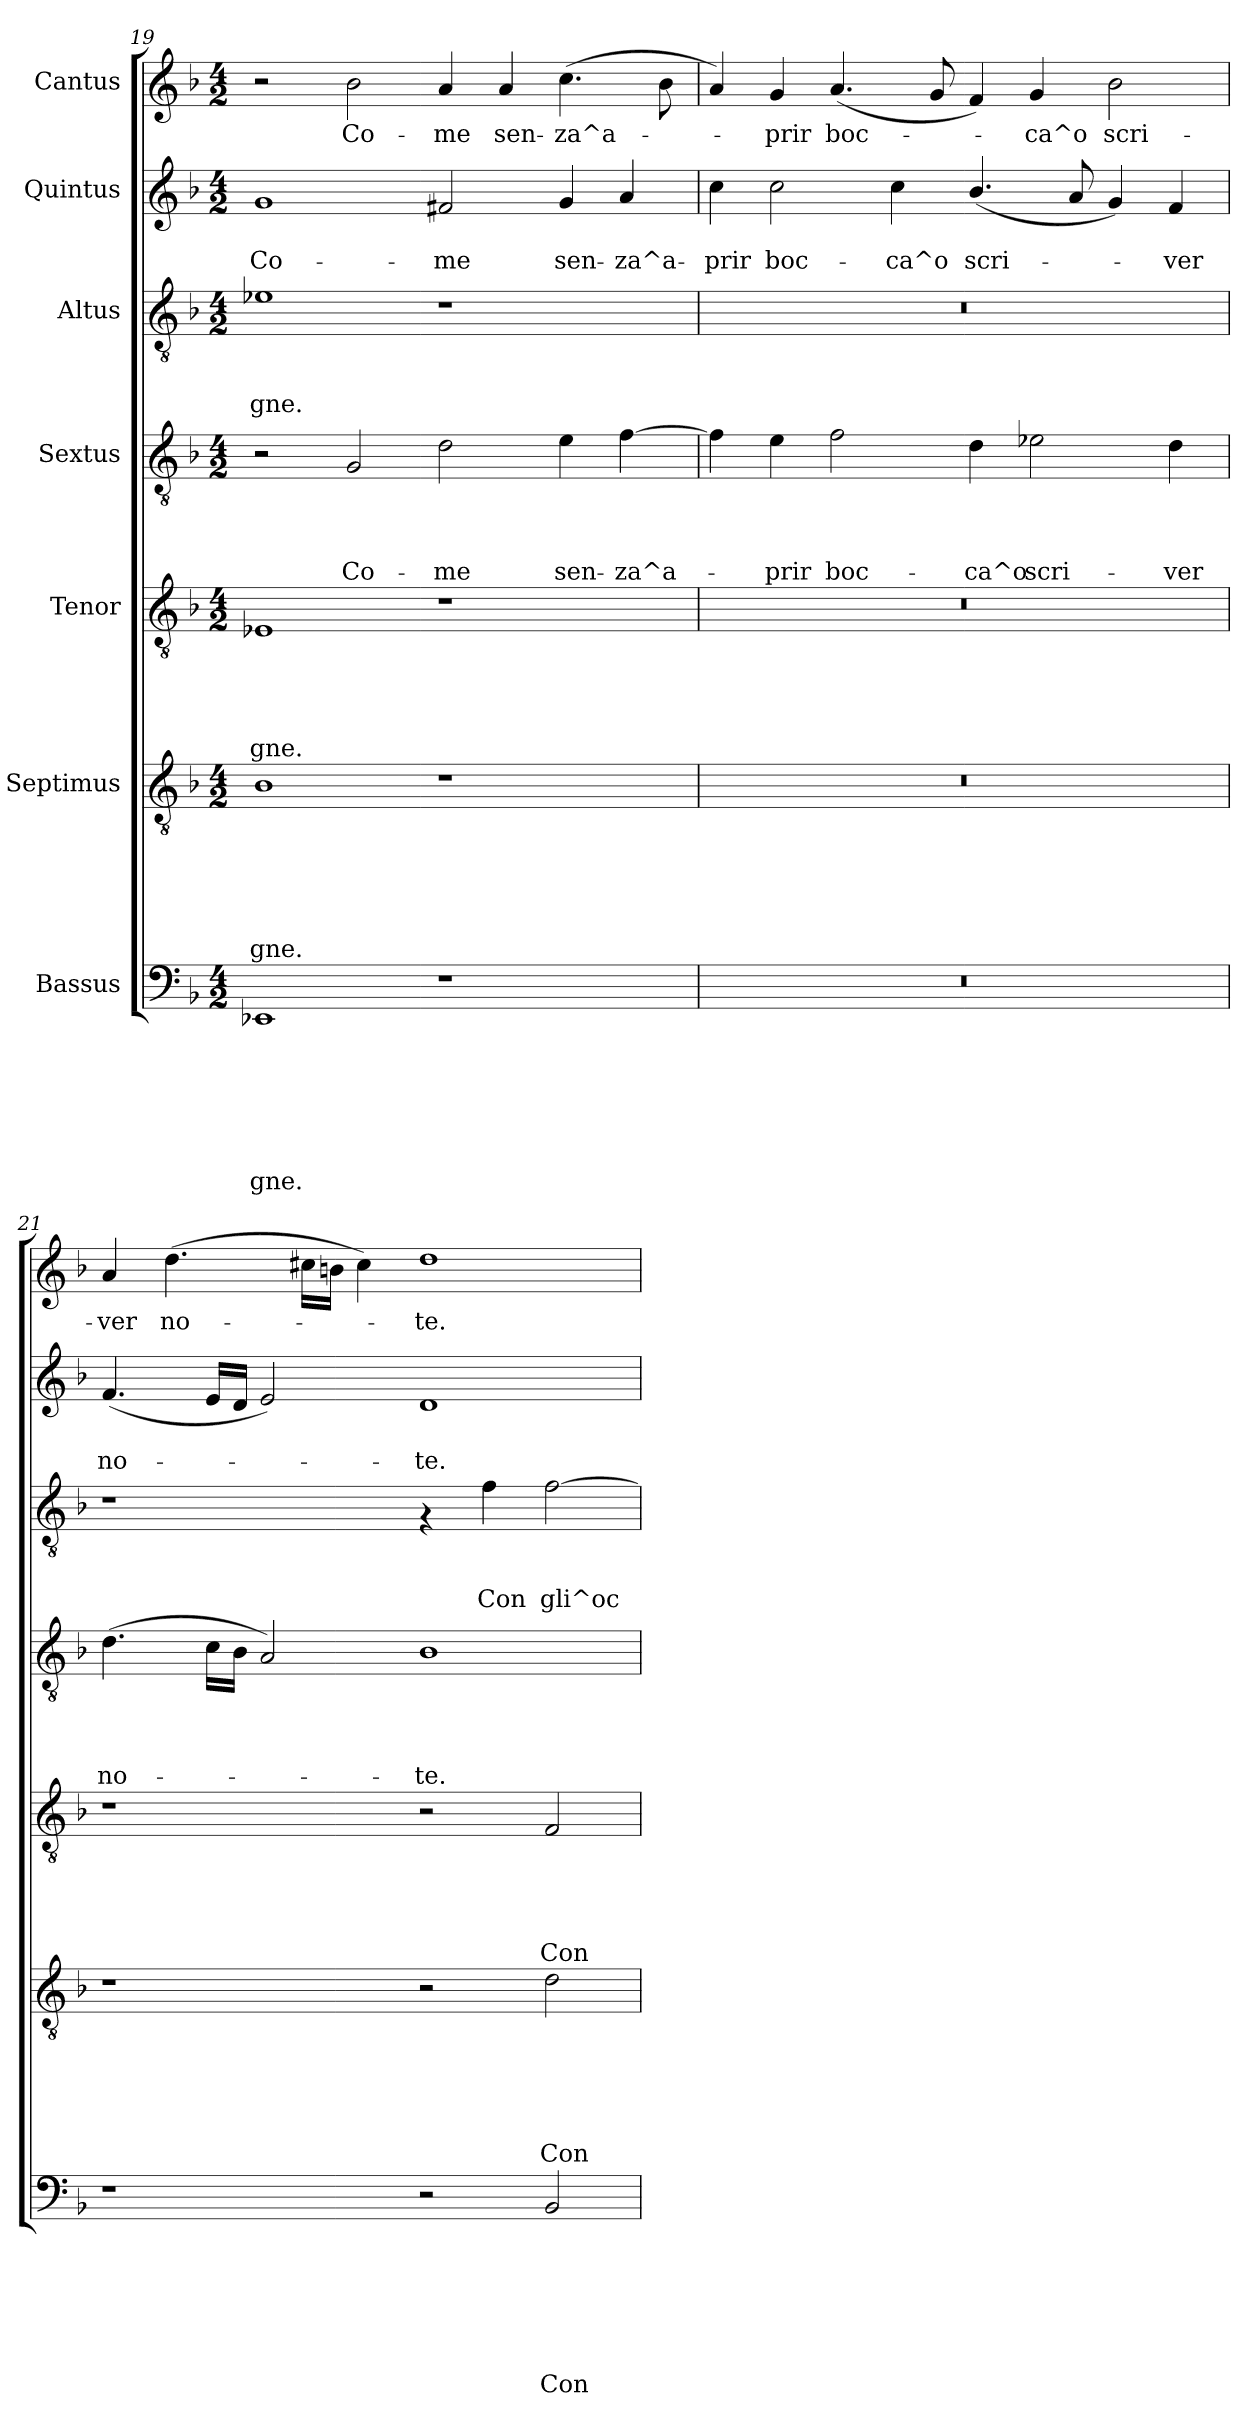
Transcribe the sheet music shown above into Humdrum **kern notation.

**kern	**text	**text	**text	**text	**text	**text	**text	**kern	**text	**text	**text	**text	**text	**text	**kern	**text	**text	**text	**text	**text	**kern	**text	**text	**text	**text	**kern	**text	**text	**text	**kern	**text	**text	**kern	**text
*part7	*part7	*part7	*part7	*part7	*part7	*part7	*part7	*part6	*part6	*part6	*part6	*part6	*part6	*part6	*part5	*part5	*part5	*part5	*part5	*part5	*part4	*part4	*part4	*part4	*part4	*part3	*part3	*part3	*part3	*part2	*part2	*part2	*part1	*part1
*staff7	*staff7	*staff7	*staff7	*staff7	*staff7	*staff7	*staff7	*staff6	*staff6	*staff6	*staff6	*staff6	*staff6	*staff6	*staff5	*staff5	*staff5	*staff5	*staff5	*staff5	*staff4	*staff4	*staff4	*staff4	*staff4	*staff3	*staff3	*staff3	*staff3	*staff2	*staff2	*staff2	*staff1	*staff1
*I"Bassus	*	*	*	*	*	*	*	*I"Septimus	*	*	*	*	*	*	*I"Tenor	*	*	*	*	*	*I"Sextus	*	*	*	*	*I"Altus	*	*	*	*I"Quintus	*	*	*I"Cantus	*
*clefF4	*	*	*	*	*	*	*	*clefGv2	*	*	*	*	*	*	*clefGv2	*	*	*	*	*	*clefGv2	*	*	*	*	*clefGv2	*	*	*	*clefG2	*	*	*clefG2	*
*k[b-]	*	*	*	*	*	*	*	*k[b-]	*	*	*	*	*	*	*k[b-]	*	*	*	*	*	*k[b-]	*	*	*	*	*k[b-]	*	*	*	*k[b-]	*	*	*k[b-]	*
*F:	*	*	*	*	*	*	*	*F:	*	*	*	*	*	*	*F:	*	*	*	*	*	*F:	*	*	*	*	*F:	*	*	*	*F:	*	*	*F:	*
*M4/2	*	*	*	*	*	*	*	*M4/2	*	*	*	*	*	*	*M4/2	*	*	*	*	*	*M4/2	*	*	*	*	*M4/2	*	*	*	*M4/2	*	*	*M4/2	*
=19	=19	=19	=19	=19	=19	=19	=19	=19	=19	=19	=19	=19	=19	=19	=19	=19	=19	=19	=19	=19	=19	=19	=19	=19	=19	=19	=19	=19	=19	=19	=19	=19	=19	=19
!	!	!	!	!	!	!	!LO:LY:b	!	!	!	!	!	!	!LO:LY:b	!	!	!	!	!	!LO:LY:b	!	!	!	!	!	!	!	!	!LO:LY:b	!	!	!LO:LY:b	!	!
1EE-X	.	.	.	.	.	.	-gne.	1B-	.	.	.	.	.	-gne.	1E-X	.	.	.	.	-gne.	2r	.	.	.	.	1e-X	.	.	-gne.	1g	.	Co-	2r	.
!	!	!	!	!	!	!	!	!	!	!	!	!	!	!	!	!	!	!	!	!	!	!	!	!	!LO:LY:b	!	!	!	!	!	!	!	!	!LO:LY:b
.	.	.	.	.	.	.	.	.	.	.	.	.	.	.	.	.	.	.	.	.	2G/	.	.	.	Co-	.	.	.	.	.	.	.	2b-\	Co-
!	!	!	!	!	!	!	!	!	!	!	!	!	!	!	!	!	!	!	!	!	!	!	!	!	!LO:LY:b	!	!	!	!	!	!	!LO:LY:b	!	!LO:LY:b
1r	.	.	.	.	.	.	.	1r	.	.	.	.	.	.	1r	.	.	.	.	.	2d\	.	.	.	-me	1r	.	.	.	2f#X/	.	-me	4a/	-me
!	!	!	!	!	!	!	!	!	!	!	!	!	!	!	!	!	!	!	!	!	!	!	!	!	!	!	!	!	!	!	!	!	!	!LO:LY:b
.	.	.	.	.	.	.	.	.	.	.	.	.	.	.	.	.	.	.	.	.	.	.	.	.	.	.	.	.	.	.	.	.	4a/	sen-
!	!	!	!	!	!	!	!	!	!	!	!	!	!	!	!	!	!	!	!	!	!	!	!	!	!LO:LY:b	!	!	!	!	!	!	!LO:LY:b	!	!LO:LY:b
.	.	.	.	.	.	.	.	.	.	.	.	.	.	.	.	.	.	.	.	.	4e\	.	.	.	sen-	.	.	.	.	4g/	.	sen-	(>4.cc\	-za^a-
!	!	!	!	!	!	!	!	!	!	!	!	!	!	!	!	!	!	!	!	!	!	!	!	!	!LO:LY:b	!	!	!	!	!	!	!LO:LY:b	!	!
.	.	.	.	.	.	.	.	.	.	.	.	.	.	.	.	.	.	.	.	.	[>4f\	.	.	.	-za^a-	.	.	.	.	4a/	.	-za^a-	.	.
.	.	.	.	.	.	.	.	.	.	.	.	.	.	.	.	.	.	.	.	.	.	.	.	.	.	.	.	.	.	.	.	.	8b-\	.
=20	=20	=20	=20	=20	=20	=20	=20	=20	=20	=20	=20	=20	=20	=20	=20	=20	=20	=20	=20	=20	=20	=20	=20	=20	=20	=20	=20	=20	=20	=20	=20	=20	=20	=20
!	!	!	!	!	!	!	!	!	!	!	!	!	!	!	!	!	!	!	!	!	!	!	!	!	!	!	!	!	!	!	!	!LO:LY:b	!	!
0r	.	.	.	.	.	.	.	0r	.	.	.	.	.	.	0r	.	.	.	.	.	4f\]	.	.	.	.	0r	.	.	.	4cc\	.	-prir	4a/)	.
!	!	!	!	!	!	!	!	!	!	!	!	!	!	!	!	!	!	!	!	!	!	!	!	!	!LO:LY:b	!	!	!	!	!	!	!LO:LY:b	!	!LO:LY:b
.	.	.	.	.	.	.	.	.	.	.	.	.	.	.	.	.	.	.	.	.	4e\	.	.	.	-prir	.	.	.	.	2cc\	.	boc-	4g/	-prir
!	!	!	!	!	!	!	!	!	!	!	!	!	!	!	!	!	!	!	!	!	!	!	!	!	!LO:LY:b	!	!	!	!	!	!	!	!	!LO:LY:b
.	.	.	.	.	.	.	.	.	.	.	.	.	.	.	.	.	.	.	.	.	2f\	.	.	.	boc-	.	.	.	.	.	.	.	(<4.a/	boc-
!	!	!	!	!	!	!	!	!	!	!	!	!	!	!	!	!	!	!	!	!	!	!	!	!	!	!	!	!	!	!	!	!LO:LY:b	!	!
.	.	.	.	.	.	.	.	.	.	.	.	.	.	.	.	.	.	.	.	.	.	.	.	.	.	.	.	.	.	4cc\	.	-ca^o	.	.
.	.	.	.	.	.	.	.	.	.	.	.	.	.	.	.	.	.	.	.	.	.	.	.	.	.	.	.	.	.	.	.	.	8g/	.
!	!	!	!	!	!	!	!	!	!	!	!	!	!	!	!	!	!	!	!	!	!	!	!	!	!LO:LY:b	!	!	!	!	!	!	!LO:LY:b	!	!
.	.	.	.	.	.	.	.	.	.	.	.	.	.	.	.	.	.	.	.	.	4d\	.	.	.	-ca^o	.	.	.	.	(<4.b-/	.	scri-	4f/)	.
!	!	!	!	!	!	!	!	!	!	!	!	!	!	!	!	!	!	!	!	!	!	!	!	!	!LO:LY:b	!	!	!	!	!	!	!	!	!LO:LY:b
.	.	.	.	.	.	.	.	.	.	.	.	.	.	.	.	.	.	.	.	.	2e-X\	.	.	.	scri-	.	.	.	.	.	.	.	4g/	-ca^o
.	.	.	.	.	.	.	.	.	.	.	.	.	.	.	.	.	.	.	.	.	.	.	.	.	.	.	.	.	.	8a/	.	.	.	.
!	!	!	!	!	!	!	!	!	!	!	!	!	!	!	!	!	!	!	!	!	!	!	!	!	!	!	!	!	!	!	!	!	!	!LO:LY:b
.	.	.	.	.	.	.	.	.	.	.	.	.	.	.	.	.	.	.	.	.	.	.	.	.	.	.	.	.	.	4g/)	.	.	2b-\	scri-
!	!	!	!	!	!	!	!	!	!	!	!	!	!	!	!	!	!	!	!	!	!	!	!	!	!LO:LY:b	!	!	!	!	!	!	!LO:LY:b	!	!
.	.	.	.	.	.	.	.	.	.	.	.	.	.	.	.	.	.	.	.	.	4d\	.	.	.	-ver	.	.	.	.	4f/	.	-ver	.	.
!!LO:PB:g=z
=21	=21	=21	=21	=21	=21	=21	=21	=21	=21	=21	=21	=21	=21	=21	=21	=21	=21	=21	=21	=21	=21	=21	=21	=21	=21	=21	=21	=21	=21	=21	=21	=21	=21	=21
!	!	!	!	!	!	!	!	!	!	!	!	!	!	!	!	!	!	!	!	!	!	!	!	!	!LO:LY:b	!	!	!	!	!	!	!LO:LY:b	!	!LO:LY:b
1r	.	.	.	.	.	.	.	1r	.	.	.	.	.	.	1r	.	.	.	.	.	(>4.d\	.	.	.	no-	1r	.	.	.	(<4.f/	.	no-	4a/	-ver
!	!	!	!	!	!	!	!	!	!	!	!	!	!	!	!	!	!	!	!	!	!	!	!	!	!	!	!	!	!	!	!	!	!	!LO:LY:b
.	.	.	.	.	.	.	.	.	.	.	.	.	.	.	.	.	.	.	.	.	.	.	.	.	.	.	.	.	.	.	.	.	(>4.dd\	no-
.	.	.	.	.	.	.	.	.	.	.	.	.	.	.	.	.	.	.	.	.	16c\LL	.	.	.	.	.	.	.	.	16e/LL	.	.	.	.
.	.	.	.	.	.	.	.	.	.	.	.	.	.	.	.	.	.	.	.	.	16B-\JJ	.	.	.	.	.	.	.	.	16d/JJ	.	.	.	.
.	.	.	.	.	.	.	.	.	.	.	.	.	.	.	.	.	.	.	.	.	2A/)	.	.	.	.	.	.	.	.	2e/)	.	.	.	.
.	.	.	.	.	.	.	.	.	.	.	.	.	.	.	.	.	.	.	.	.	.	.	.	.	.	.	.	.	.	.	.	.	16cc#X\LL	.
.	.	.	.	.	.	.	.	.	.	.	.	.	.	.	.	.	.	.	.	.	.	.	.	.	.	.	.	.	.	.	.	.	16bn\JJ	.
.	.	.	.	.	.	.	.	.	.	.	.	.	.	.	.	.	.	.	.	.	.	.	.	.	.	.	.	.	.	.	.	.	4cc#\)	.
!	!	!	!	!	!	!	!	!	!	!	!	!	!	!	!	!	!	!	!	!	!	!	!	!	!LO:LY:b	!	!	!	!	!	!	!LO:LY:b	!	!LO:LY:b
2r	.	.	.	.	.	.	.	2r	.	.	.	.	.	.	2r	.	.	.	.	.	1B-	.	.	.	-te.	4rF	.	.	.	1d	.	-te.	1dd	-te.
!	!	!	!	!	!	!	!	!	!	!	!	!	!	!	!	!	!	!	!	!	!	!	!	!	!	!	!	!	!LO:LY:b	!	!	!	!	!
.	.	.	.	.	.	.	.	.	.	.	.	.	.	.	.	.	.	.	.	.	.	.	.	.	.	4f\	.	.	Con	.	.	.	.	.
!	!	!	!	!	!	!	!LO:LY:b	!	!	!	!	!	!	!LO:LY:b	!	!	!	!	!	!LO:LY:b	!	!	!	!	!	!	!	!	!LO:LY:b	!	!	!	!	!
2BB-/	.	.	.	.	.	.	Con	2d\	.	.	.	.	.	Con	2F/	.	.	.	.	Con	.	.	.	.	.	[>2f\	.	.	gli^oc-	.	.	.	.	.
=	=	=	=	=	=	=	=	=	=	=	=	=	=	=	=	=	=	=	=	=	=	=	=	=	=	=	=	=	=	=	=	=	=	=
*-	*-	*-	*-	*-	*-	*-	*-	*-	*-	*-	*-	*-	*-	*-	*-	*-	*-	*-	*-	*-	*-	*-	*-	*-	*-	*-	*-	*-	*-	*-	*-	*-	*-	*-
